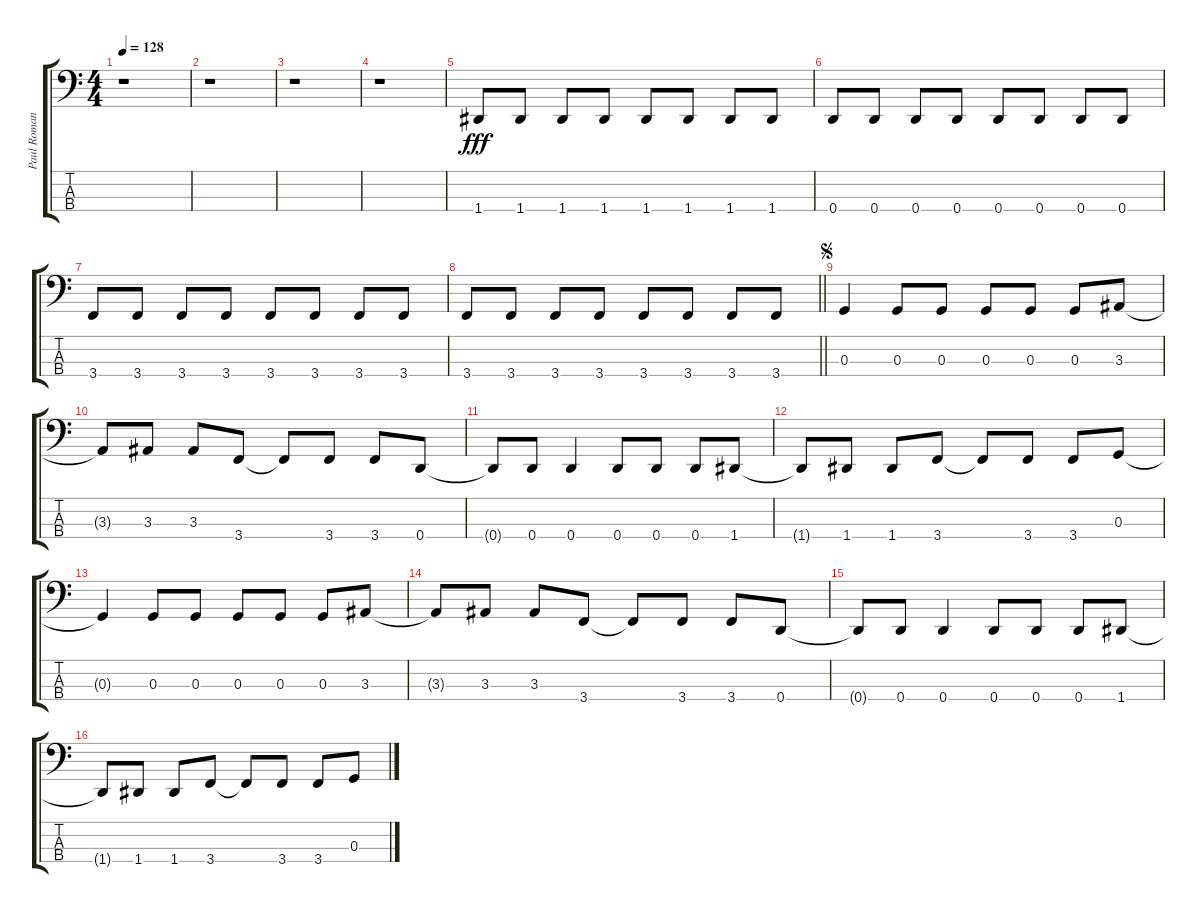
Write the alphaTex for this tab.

\track ("Paul Romanko" "Paul Roman") {instrument electricbasspick}
\staff {score tabs}
\tuning (F2 C2 G1 D1) {hide}
\ts (4 4)
\tempo 128
\clef f4
\ks c
r.1{dy fff} |
r.1 |
r.1 |
r.1 |
1.4.8 1.4.8 1.4.8 1.4.8 1.4.8 1.4.8 1.4.8 1.4.8 |
0.4.8 0.4.8 0.4.8 0.4.8 0.4.8 0.4.8 0.4.8 0.4.8 |
3.4.8 3.4.8 3.4.8 3.4.8 3.4.8 3.4.8 3.4.8 3.4.8 |
\barLineRight lightlight
3.4.8 3.4.8 3.4.8 3.4.8 3.4.8 3.4.8 3.4.8 3.4.8 |
\jump segno
0.3.4 0.3.8 0.3.8 0.3.8 0.3.8 0.3.8 3.3.8 |
3.3{t}.8 3.3.8 3.3.8 3.4.8 3.4{t}.8 3.4.8 3.4.8 0.4.8 |
0.4{t}.8 0.4.8 0.4.4 0.4.8 0.4.8 0.4.8 1.4.8 |
1.4{t}.8 1.4.8 1.4.8 3.4.8 3.4{t}.8 3.4.8 3.4.8 0.3.8 |
0.3{t}.4 0.3.8 0.3.8 0.3.8 0.3.8 0.3.8 3.3.8 |
3.3{t}.8 3.3.8 3.3.8 3.4.8 3.4{t}.8 3.4.8 3.4.8 0.4.8 |
0.4{t}.8 0.4.8 0.4.4 0.4.8 0.4.8 0.4.8 1.4.8 |
1.4{t}.8 1.4.8 1.4.8 3.4.8 3.4{t}.8 3.4.8 3.4.8 0.3.8
